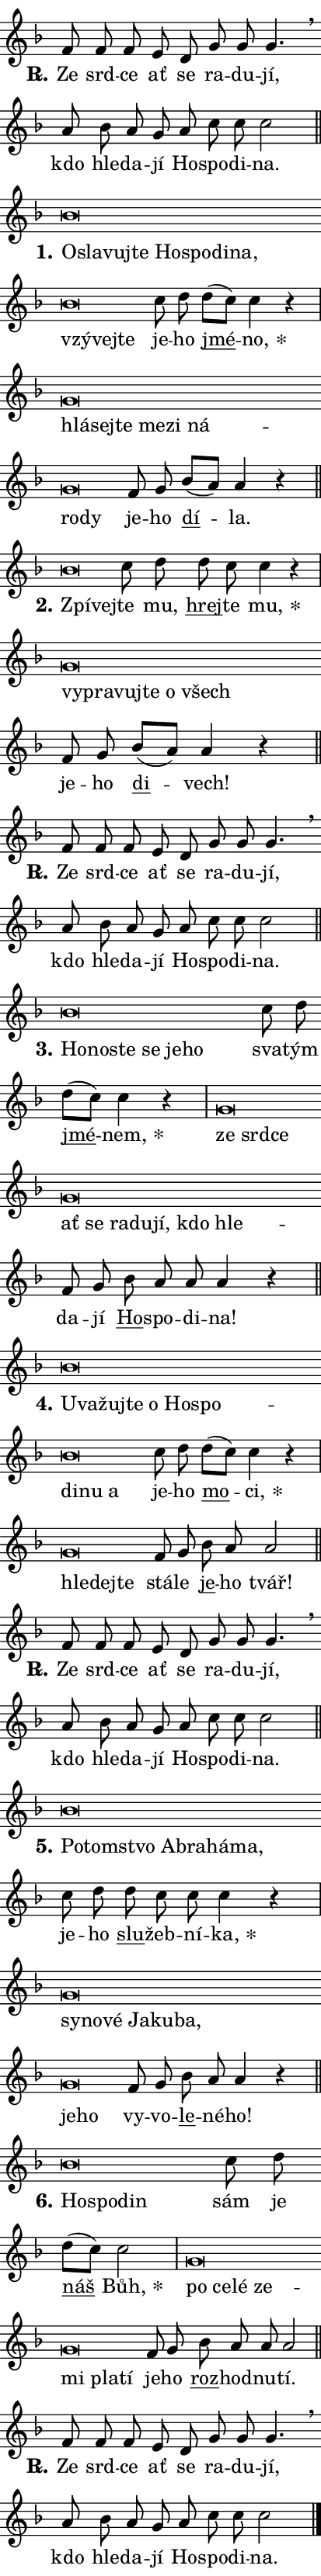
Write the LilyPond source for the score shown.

\version "2.24.0"
\header { tagline = "" }
\paper {
  indent = 0\cm
  top-margin = 0\cm
  right-margin = 0\cm
  bottom-margin = 0\cm
  left-margin = 0\cm
  paper-width = 7\cm
  page-breaking = #ly:one-page-breaking
  system-system-spacing.basic-distance = #11
  score-system-spacing.basic-distance = #11
  ragged-last = ##f
}


%% Author: Thomas Morley
%% https://lists.gnu.org/archive/html/lilypond-user/2020-05/msg00002.html
#(define (line-position grob)
"Returns position of @var[grob} in current system:
   @code{'start}, if at first time-step
   @code{'end}, if at last time-step
   @code{'middle} otherwise
"
  (let* ((col (ly:item-get-column grob))
         (ln (ly:grob-object col 'left-neighbor))
         (rn (ly:grob-object col 'right-neighbor))
         (col-to-check-left (if (ly:grob? ln) ln col))
         (col-to-check-right (if (ly:grob? rn) rn col))
         (break-dir-left
           (and
             (ly:grob-property col-to-check-left 'non-musical #f)
             (ly:item-break-dir col-to-check-left)))
         (break-dir-right
           (and
             (ly:grob-property col-to-check-right 'non-musical #f)
             (ly:item-break-dir col-to-check-right))))
        (cond ((eqv? 1 break-dir-left) 'start)
              ((eqv? -1 break-dir-right) 'end)
              (else 'middle))))

#(define (tranparent-at-line-position vctor)
  (lambda (grob)
  "Relying on @code{line-position} select the relevant enry from @var{vctor}.
Used to determine transparency,"
    (case (line-position grob)
      ((end) (not (vector-ref vctor 0)))
      ((middle) (not (vector-ref vctor 1)))
      ((start) (not (vector-ref vctor 2))))))

noteHeadBreakVisibility =
#(define-music-function (break-visibility)(vector?)
"Makes @code{NoteHead}s transparent relying on @var{break-visibility}"
#{
  \override NoteHead.transparent =
    #(tranparent-at-line-position break-visibility)
#})

#(define delete-ledgers-for-transparent-note-heads
  (lambda (grob)
    "Reads whether a @code{NoteHead} is transparent.
If so this @code{NoteHead} is removed from @code{'note-heads} from
@var{grob}, which is supposed to be @code{LedgerLineSpanner}.
As a result ledgers are not printed for this @code{NoteHead}"
    (let* ((nhds-array (ly:grob-object grob 'note-heads))
           (nhds-list
             (if (ly:grob-array? nhds-array)
                 (ly:grob-array->list nhds-array)
                 '()))
           ;; Relies on the transparent-property being done before
           ;; Staff.LedgerLineSpanner.after-line-breaking is executed.
           ;; This is fragile ...
           (to-keep
             (remove
               (lambda (nhd)
                 (ly:grob-property nhd 'transparent #f))
               nhds-list)))
      ;; TODO find a better method to iterate over grob-arrays, similiar
      ;; to filter/remove etc for lists
      ;; For now rebuilt from scratch
      (set! (ly:grob-object grob 'note-heads)  '())
      (for-each
        (lambda (nhd)
          (ly:pointer-group-interface::add-grob grob 'note-heads nhd))
        to-keep))))

hideNotes = {
  \noteHeadBreakVisibility #begin-of-line-visible
}
unHideNotes = {
  \noteHeadBreakVisibility #all-visible
}

% work-around for resetting accidentals
% https://lilypond.org/doc/v2.23/Documentation/notation/displaying-rhythms#unmetered-music
cadenzaMeasure = {
  \cadenzaOff
  \partial 1024 s1024
  \cadenzaOn
}

#(define-markup-command (accent layout props text) (markup?)
  "Underline accented syllable"
  (interpret-markup layout props
    #{\markup \override #'(offset . 4.3) \underline { #text }#}))

responsum = \markup \concat {
  "R" \hspace #-1.05 \path #0.1 #'((moveto 0 0.07) (lineto 0.9 0.8)) \hspace #0.05 "."
}

\layout {
    \context {
        \Staff
        \remove "Time_signature_engraver"
        \override LedgerLineSpanner.after-line-breaking = #delete-ledgers-for-transparent-note-heads
    }
    \context {
        \Voice {
            \override NoteHead.output-attributes = #'((class . "notehead"))
            \override Hairpin.height = #0.55
        }
    }
    \context {
        \Lyrics {
            \override StanzaNumber.output-attributes = #'((class . "stanzanumber"))
            \override LyricSpace.minimum-distance = #0.9
            \override LyricText.font-name = #"TeX Gyre Schola"
            \override LyricText.font-size = 1
            \override StanzaNumber.font-name = #"TeX Gyre Schola Bold"
            \override StanzaNumber.font-size = 1
        }
    }
}

% magnetic-lyrics.ily
%
%   written by
%     Jean Abou Samra <jean@abou-samra.fr>
%     Werner Lemberg <wl@gnu.org>
%
%   adapted by
%     Jiri Hon <jiri.hon@gmail.com>
%
% Version 2022-Apr-15

% https://www.mail-archive.com/lilypond-user@gnu.org/msg149350.html

#(define (Left_hyphen_pointer_engraver context)
   "Collect syllable-hyphen-syllable occurrences in lyrics and store
them in properties.  This engraver only looks to the left.  For
example, if the lyrics input is @code{foo -- bar}, it does the
following.

@itemize @bullet
@item
Set the @code{text} property of the @code{LyricHyphen} grob between
@q{foo} and @q{bar} to @code{foo}.

@item
Set the @code{left-hyphen} property of the @code{LyricText} grob with
text @q{foo} to the @code{LyricHyphen} grob between @q{foo} and
@q{bar}.
@end itemize

Use this auxiliary engraver in combination with the
@code{lyric-@/text::@/apply-@/magnetic-@/offset!} hook."
   (let ((hyphen #f)
         (text #f))
     (make-engraver
      (acknowledgers
       ((lyric-syllable-interface engraver grob source-engraver)
        (set! text grob)))
      (end-acknowledgers
       ((lyric-hyphen-interface engraver grob source-engraver)
        ;(when (not (grob::has-interface grob 'lyric-space-interface))
          (set! hyphen grob)));)
      ((stop-translation-timestep engraver)
       (when (and text hyphen)
         (ly:grob-set-object! text 'left-hyphen hyphen))
       (set! text #f)
       (set! hyphen #f)))))

#(define (lyric-text::apply-magnetic-offset! grob)
   "If the space between two syllables is less than the value in
property @code{LyricText@/.details@/.squash-threshold}, move the right
syllable to the left so that it gets concatenated with the left
syllable.

Use this function as a hook for
@code{LyricText@/.after-@/line-@/breaking} if the
@code{Left_@/hyphen_@/pointer_@/engraver} is active."
   (let ((hyphen (ly:grob-object grob 'left-hyphen #f)))
     (when hyphen
       (let ((left-text (ly:spanner-bound hyphen LEFT)))
         (when (grob::has-interface left-text 'lyric-syllable-interface)
           (let* ((common (ly:grob-common-refpoint grob left-text X))
                  (this-x-ext (ly:grob-extent grob common X))
                  (left-x-ext
                   (begin
                     ;; Trigger magnetism for left-text.
                     (ly:grob-property left-text 'after-line-breaking)
                     (ly:grob-extent left-text common X)))
                  ;; `delta` is the gap width between two syllables.
                  (delta (- (interval-start this-x-ext)
                            (interval-end left-x-ext)))
                  (details (ly:grob-property grob 'details))
                  (threshold (assoc-get 'squash-threshold details 0.2)))
             (when (< delta threshold)
               (let* (;; We have to manipulate the input text so that
                      ;; ligatures crossing syllable boundaries are not
                      ;; disabled.  For languages based on the Latin
                      ;; script this is essentially a beautification.
                      ;; However, for non-Western scripts it can be a
                      ;; necessity.
                      (lt (ly:grob-property left-text 'text))
                      (rt (ly:grob-property grob 'text))
                      (is-space (grob::has-interface hyphen 'lyric-space-interface))
                      (space (if is-space " " ""))
                      (space-markup (grob-interpret-markup grob " "))
                      (space-size (interval-length (ly:stencil-extent space-markup X)))
                      (extra-delta (if is-space space-size 0))
                      ;; Append new syllable.
                      (ltrt-space (if (and (string? lt) (string? rt))
                                (string-append lt space rt)
                                (make-concat-markup (list lt space rt))))
                      ;; Right-align `ltrt` to the right side.
                      (ltrt-space-markup (grob-interpret-markup
                               grob
                               (make-translate-markup
                                (cons (interval-length this-x-ext) 0)
                                (make-right-align-markup ltrt-space)))))
                 (begin
                   ;; Don't print `left-text`.
                   (ly:grob-set-property! left-text 'stencil #f)
                   ;; Set text and stencil (which holds all collected
                   ;; syllables so far) and shift it to the left.
                   (ly:grob-set-property! grob 'text ltrt-space)
                   (ly:grob-set-property! grob 'stencil ltrt-space-markup)
                   (ly:grob-translate-axis! grob (- (- delta extra-delta)) X))))))))))


#(define (lyric-hyphen::displace-bounds-first grob)
   ;; Make very sure this callback isn't triggered too early.
   (let ((left (ly:spanner-bound grob LEFT))
         (right (ly:spanner-bound grob RIGHT)))
     (ly:grob-property left 'after-line-breaking)
     (ly:grob-property right 'after-line-breaking)
     (ly:lyric-hyphen::print grob)))

squashThreshold = #0.4

\layout {
  \context {
    \Lyrics
    \consists #Left_hyphen_pointer_engraver
    \override LyricText.after-line-breaking =
      #lyric-text::apply-magnetic-offset!
    \override LyricHyphen.stencil = #lyric-hyphen::displace-bounds-first
    \override LyricText.details.squash-threshold = \squashThreshold
    \override LyricHyphen.minimum-distance = 0
    \override LyricHyphen.minimum-length = \squashThreshold
  }
}

squash = \override LyricText.details.squash-threshold = 9999
unSquash = \override LyricText.details.squash-threshold = \squashThreshold

left = \override LyricText.self-alignment-X = #LEFT
unLeft = \revert LyricText.self-alignment-X

starOffset = #(lambda (grob) 
                (let ((x_offset (ly:self-alignment-interface::aligned-on-x-parent grob)))
                  (if (= x_offset 0) 0 (+ x_offset 1.2))))

star = #(define-music-function (syllable)(string?)
"Append star separator at the end of a syllable"
#{
  \once \override LyricText.X-offset = #starOffset
  \lyricmode { \markup {
    #syllable
    \override #'((font-name . "TeX Gyre Schola Bold")) \hspace #0.2 \lower #0.65 \larger "*"
  } }
#})

starAccent = #(define-music-function (syllable)(string?)
"Append star separator at the end of a syllable and make accent"
#{
  \once \override LyricText.X-offset = #starOffset
  \lyricmode { \markup {
    \accent #syllable
    \override #'((font-name . "TeX Gyre Schola Bold")) \hspace #0.2 \lower #0.65 \larger "*"
  } }
#})

breath = #(define-music-function (syllable)(string?)
"Append breathing indicator at the end of a syllable"
#{
  \lyricmode { \markup { #syllable "+" } }
#})

optionalBreath = #(define-music-function (syllable)(string?)
"Append optional breathing indicator at the end of a syllable"
#{
  \lyricmode { \markup { #syllable "(+)" } }
#})


\score {
    <<
        \new Voice = "melody" { \cadenzaOn \key f \major \relative { f'8 f f e d g g g4. \breathe \bar "" a8 bes a g \bar "" a c c c2 \cadenzaMeasure \bar "||" \break } }
        \new Lyrics \lyricsto "melody" { \lyricmode { \set stanza = \responsum
Ze srd -- ce ať se ra -- du -- jí, kdo hle -- da -- jí Ho -- spo -- di -- na. } }
    >>
    \layout {}
}

\score {
    <<
        \new Voice = "melody" { \cadenzaOn \key f \major \relative { bes'\breve*1/16 \hideNotes \breve*1/16 \bar "" \breve*1/16 \bar "" \breve*1/16 \bar "" \breve*1/16 \bar "" \breve*1/16 \bar "" \breve*1/16 \bar "" \breve*1/16 \bar "" \breve*1/16 \bar "" \breve*1/16 \breve*1/16 \bar "" \unHideNotes c8 d \bar "" d[( c)] c4 r \cadenzaMeasure \bar "|" g\breve*1/16 \hideNotes \breve*1/16 \bar "" \breve*1/16 \bar "" \breve*1/16 \bar "" \breve*1/16 \bar "" \breve*1/16 \bar "" \breve*1/16 \breve*1/16 \bar "" \unHideNotes f8 g \bar "" bes[( a)] a4 r \cadenzaMeasure \bar "||" \break } }
        \new Lyrics \lyricsto "melody" { \lyricmode { \set stanza = "1."
\left O -- \squash sla -- vuj -- te Ho -- spo -- di -- na, vzý -- vej -- te \unLeft \unSquash je -- ho \markup \accent jmé -- \star no, \left hlá -- \squash sej -- te me -- zi ná -- ro -- dy \unLeft \unSquash je -- ho \markup \accent dí -- la. } }
    >>
    \layout {}
}

\score {
    <<
        \new Voice = "melody" { \cadenzaOn \key f \major \relative { bes'\breve*1/16 \hideNotes \breve*1/16 \bar "" \unHideNotes c8 d \bar "" d c c4 r \cadenzaMeasure \bar "|" g\breve*1/16 \hideNotes \breve*1/16 \bar "" \breve*1/16 \bar "" \breve*1/16 \bar "" \breve*1/16 \breve*1/16 \bar "" \unHideNotes f8 g \bar "" bes[( a)] a4 r \cadenzaMeasure \bar "||" \break } }
        \new Lyrics \lyricsto "melody" { \lyricmode { \set stanza = "2."
\left Zpí -- \squash vej -- \unLeft \unSquash te mu, \markup \accent hrej -- te \star mu, \left vy -- \squash pra -- vuj -- te o všech \unLeft \unSquash je -- ho \markup \accent di -- vech! } }
    >>
    \layout {}
}

\score {
    <<
        \new Voice = "melody" { \cadenzaOn \key f \major \relative { f'8 f f e d g g g4. \breathe \bar "" a8 bes a g \bar "" a c c c2 \cadenzaMeasure \bar "||" \break } }
        \new Lyrics \lyricsto "melody" { \lyricmode { \set stanza = \responsum
Ze srd -- ce ať se ra -- du -- jí, kdo hle -- da -- jí Ho -- spo -- di -- na. } }
    >>
    \layout {}
}

\score {
    <<
        \new Voice = "melody" { \cadenzaOn \key f \major \relative { bes'\breve*1/16 \hideNotes \breve*1/16 \bar "" \breve*1/16 \bar "" \breve*1/16 \bar "" \breve*1/16 \breve*1/16 \bar "" \unHideNotes c8 d \bar "" d[( c)] c4 r \cadenzaMeasure \bar "|" g\breve*1/16 \hideNotes \breve*1/16 \bar "" \breve*1/16 \bar "" \breve*1/16 \bar "" \breve*1/16 \bar "" \breve*1/16 \bar "" \breve*1/16 \bar "" \breve*1/16 \bar "" \breve*1/16 \breve*1/16 \bar "" \unHideNotes f8 g \bar "" bes a a a4 r \cadenzaMeasure \bar "||" \break } }
        \new Lyrics \lyricsto "melody" { \lyricmode { \set stanza = "3."
\left Ho -- \squash no -- ste se je -- ho \unLeft \unSquash sva -- tým \markup \accent jmé -- \star nem, \left ze \squash srd -- ce ať se ra -- du -- jí, kdo hle -- \unLeft \unSquash da -- jí \markup \accent Ho -- spo -- di -- na! } }
    >>
    \layout {}
}

\score {
    <<
        \new Voice = "melody" { \cadenzaOn \key f \major \relative { bes'\breve*1/16 \hideNotes \breve*1/16 \bar "" \breve*1/16 \bar "" \breve*1/16 \bar "" \breve*1/16 \bar "" \breve*1/16 \bar "" \breve*1/16 \bar "" \breve*1/16 \bar "" \breve*1/16 \breve*1/16 \bar "" \unHideNotes c8 d \bar "" d[( c)] c4 r \cadenzaMeasure \bar "|" g\breve*1/16 \hideNotes \breve*1/16 \breve*1/16 \bar "" \unHideNotes f8 g \bar "" bes a a2 \cadenzaMeasure \bar "||" \break } }
        \new Lyrics \lyricsto "melody" { \lyricmode { \set stanza = "4."
\left U -- \squash va -- žuj -- te o Ho -- spo -- di -- nu a \unLeft \unSquash je -- ho \markup \accent mo -- \star ci, \left hle -- \squash dej -- te \unLeft \unSquash stá -- le \markup \accent je -- ho tvář! } }
    >>
    \layout {}
}

\score {
    <<
        \new Voice = "melody" { \cadenzaOn \key f \major \relative { f'8 f f e d g g g4. \breathe \bar "" a8 bes a g \bar "" a c c c2 \cadenzaMeasure \bar "||" \break } }
        \new Lyrics \lyricsto "melody" { \lyricmode { \set stanza = \responsum
Ze srd -- ce ať se ra -- du -- jí, kdo hle -- da -- jí Ho -- spo -- di -- na. } }
    >>
    \layout {}
}

\score {
    <<
        \new Voice = "melody" { \cadenzaOn \key f \major \relative { bes'\breve*1/16 \hideNotes \breve*1/16 \bar "" \breve*1/16 \bar "" \breve*1/16 \bar "" \breve*1/16 \bar "" \breve*1/16 \breve*1/16 \bar "" \unHideNotes c8 d \bar "" d c c c4 r \cadenzaMeasure \bar "|" g\breve*1/16 \hideNotes \breve*1/16 \bar "" \breve*1/16 \bar "" \breve*1/16 \bar "" \breve*1/16 \bar "" \breve*1/16 \bar "" \breve*1/16 \breve*1/16 \bar "" \unHideNotes f8 g \bar "" bes a a4 r \cadenzaMeasure \bar "||" \break } }
        \new Lyrics \lyricsto "melody" { \lyricmode { \set stanza = "5."
\left Po -- \squash tom -- stvo Ab -- ra -- há -- ma, \unLeft \unSquash je -- ho \markup \accent slu -- žeb -- ní -- \star ka, \left sy -- \squash no -- vé Ja -- ku -- ba, je -- ho \unLeft \unSquash vy -- vo -- \markup \accent le -- né -- ho! } }
    >>
    \layout {}
}

\score {
    <<
        \new Voice = "melody" { \cadenzaOn \key f \major \relative { bes'\breve*1/16 \hideNotes \breve*1/16 \breve*1/16 \bar "" \unHideNotes c8 d \bar "" d[( c)] c2 \cadenzaMeasure \bar "|" g\breve*1/16 \hideNotes \breve*1/16 \bar "" \breve*1/16 \bar "" \breve*1/16 \bar "" \breve*1/16 \bar "" \breve*1/16 \breve*1/16 \bar "" \unHideNotes f8 g \bar "" bes a a a2 \cadenzaMeasure \bar "||" \break } }
        \new Lyrics \lyricsto "melody" { \lyricmode { \set stanza = "6."
\left Ho -- \squash spo -- din \unLeft \unSquash sám je \markup \accent náš \star Bůh, \left po \squash ce -- lé ze -- mi pla -- tí \unLeft \unSquash je -- ho \markup \accent roz -- hod -- nu -- tí. } }
    >>
    \layout {}
}

\score {
    <<
        \new Voice = "melody" { \cadenzaOn \key f \major \relative { f'8 f f e d g g g4. \breathe \bar "" a8 bes a g \bar "" a c c c2 \cadenzaMeasure \bar "||" \break } \bar "|." }
        \new Lyrics \lyricsto "melody" { \lyricmode { \set stanza = \responsum
Ze srd -- ce ať se ra -- du -- jí, kdo hle -- da -- jí Ho -- spo -- di -- na. } }
    >>
    \layout {}
}
